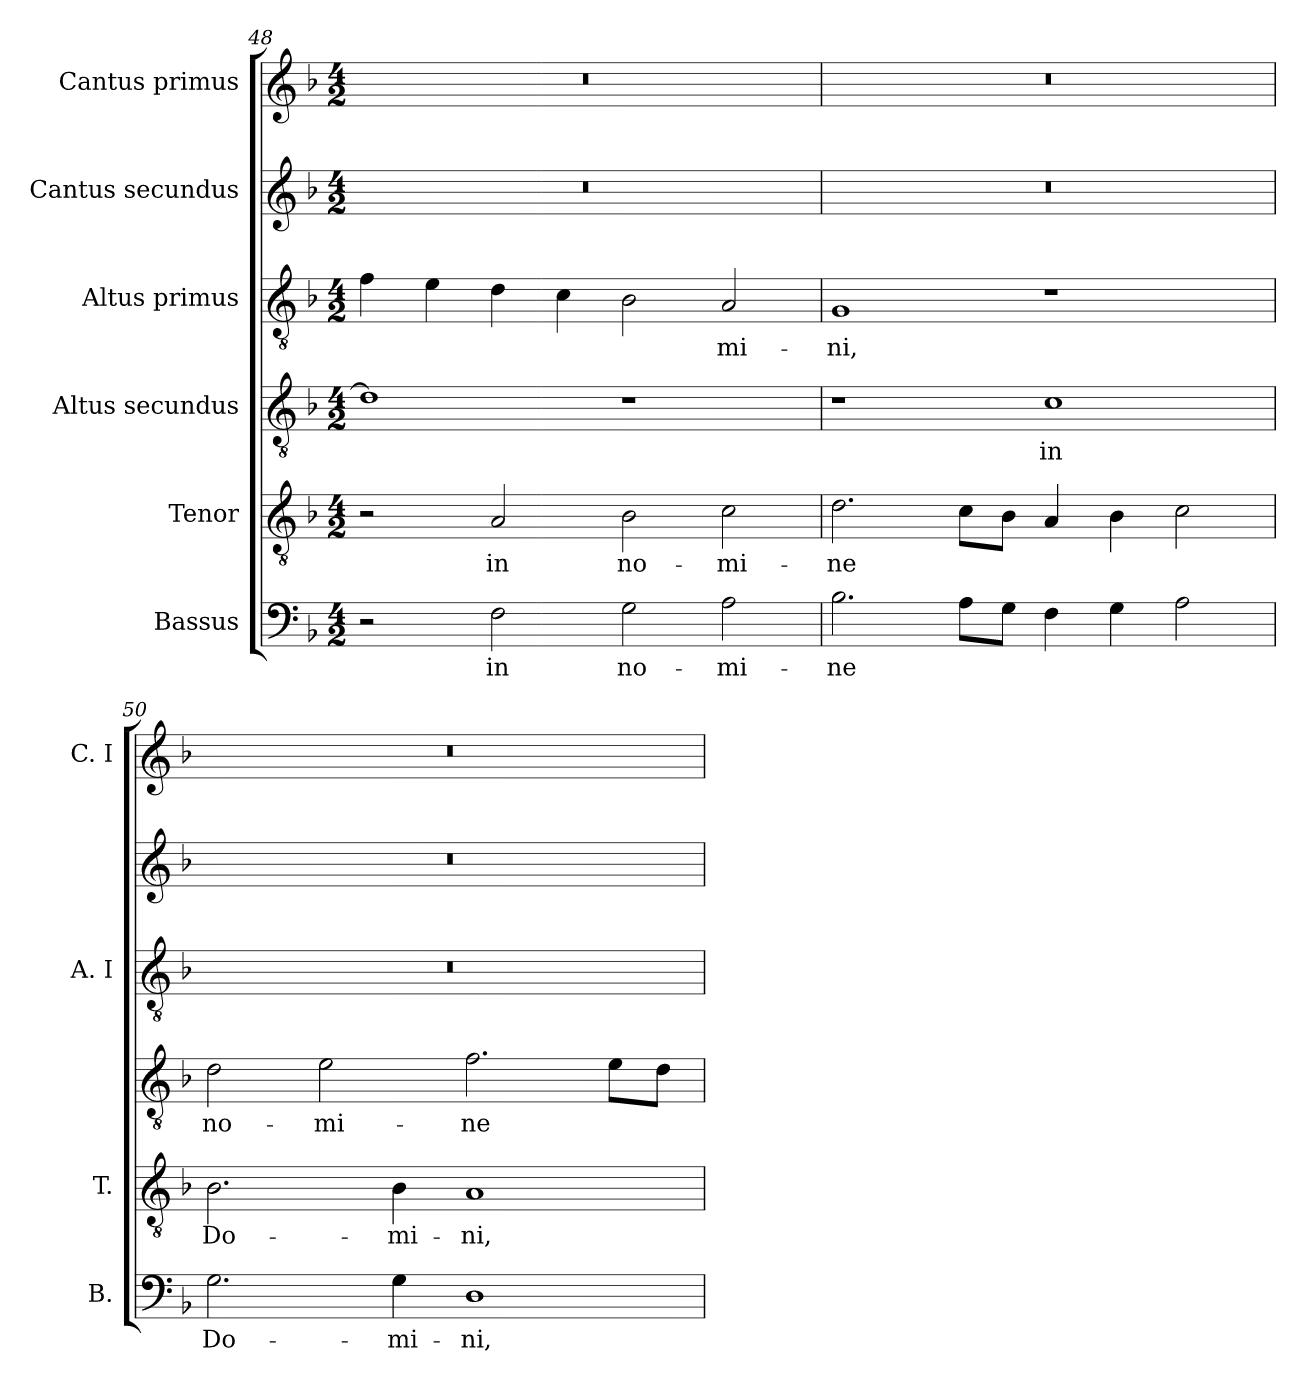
**kern	**text	**kern	**text	**kern	**text	**kern	**text	**kern	**kern
*part6	*part6	*part5	*part5	*part4	*part4	*part3	*part3	*part2	*part1
*staff6	*staff6	*staff5	*staff5	*staff4	*staff4	*staff3	*staff3	*staff2	*staff1
*I"Bassus	*	*I"Tenor	*	*I"Altus secundus	*	*I"Altus primus	*	*I"Cantus secundus	*I"Cantus primus
*I'B.	*	*I'T.	*	*	*	*I'A. I	*	*	*I'C. I
*clefF4	*	*clefGv2	*	*clefGv2	*	*clefGv2	*	*clefG2	*clefG2
*	*	*ITrd7c12	*	*ITrd7c12	*	*ITrd7c12	*	*	*
*k[b-]	*	*k[b-]	*	*k[b-]	*	*k[b-]	*	*k[b-]	*k[b-]
*d:	*	*d:	*	*d:	*	*d:	*	*d:	*d:
*M4/2	*	*M4/2	*	*M4/2	*	*M4/2	*	*M4/2	*M4/2
=48	=48	=48	=48	=48	=48	=48	=48	=48	=48
!	!	!	!	!	!	!	!	!LO:N:vis=1	!LO:N:vis=1
2r	.	2r	.	1Di]	.	4Fi\	.	0r	0r
.	.	.	.	.	.	4Ei\	.	.	.
!	!LO:LY:b:color=#000000	!	!	!	!	!	!	!	!
!	!	!	!LO:LY:b:color=#000000	!	!	!	!	!	!
2Fi\	in	2AAi/	in	.	.	4Di\	.	.	.
.	.	.	.	.	.	4Ci\	.	.	.
!	!LO:LY:b:color=#000000	!	!	!	!	!	!	!	!
!	!	!	!LO:LY:b:color=#000000	!	!	!	!	!	!
2Gi\	no-	2BB-i\	no-	1r	.	2BB-i\	.	.	.
!	!LO:LY:b:color=#000000	!	!	!	!	!	!	!	!
!	!	!	!LO:LY:b:color=#000000	!	!	!	!	!	!
!	!	!	!	!	!	!	!LO:LY:b:color=#000000	!	!
2Ai\	-mi-	2Ci\	-mi-	.	.	2AAi/	-mi-	.	.
!!LO:LB:g=z
=49	=49	=49	=49	=49	=49	=49	=49	=49	=49
!	!LO:LY:b:color=#000000	!	!	!	!	!	!	!	!
!	!	!	!LO:LY:b:color=#000000	!	!	!	!	!	!
!	!	!	!	!	!	!	!LO:LY:b:color=#000000	!LO:N:vis=1	!LO:N:vis=1
2.B-i\	-ne	2.Di\	-ne	1r	.	1GGi	-ni,	0r	0r
8Ai\L	.	8Ci\L	.	.	.	.	.	.	.
8Gi\J	.	8BB-i\J	.	.	.	.	.	.	.
!	!	!	!	!	!LO:LY:b:color=#000000	!	!	!	!
4Fi\	.	4AAi/	.	1Ci	in	1r	.	.	.
4Gi\	.	4BB-i\	.	.	.	.	.	.	.
2Ai\	.	2Ci\	.	.	.	.	.	.	.
=50	=50	=50	=50	=50	=50	=50	=50	=50	=50
!	!LO:LY:b:color=#000000	!	!	!	!	!	!	!	!
!	!	!	!LO:LY:b:color=#000000	!	!	!	!	!	!
!	!	!	!	!	!LO:LY:b:color=#000000	!LO:N:vis=1	!	!LO:N:vis=1	!LO:N:vis=1
2.Gi\	Do-	2.BB-i\	Do-	2Di\	no-	0r	.	0r	0r
!	!	!	!	!	!LO:LY:b:color=#000000	!	!	!	!
.	.	.	.	2Ei\	-mi-	.	.	.	.
!	!LO:LY:b:color=#000000	!	!	!	!	!	!	!	!
!	!	!	!LO:LY:b:color=#000000	!	!	!	!	!	!
4Gi\	-mi-	4BB-i\	-mi-	.	.	.	.	.	.
!	!LO:LY:b:color=#000000	!	!	!	!	!	!	!	!
!	!	!	!LO:LY:b:color=#000000	!	!	!	!	!	!
!	!	!	!	!	!LO:LY:b:color=#000000	!	!	!	!
1Di	-ni,	1AAi	-ni,	2.Fi\	-ne	.	.	.	.
.	.	.	.	8Ei\L	.	.	.	.	.
.	.	.	.	8Di\J	.	.	.	.	.
=	=	=	=	=	=	=	=	=	=
*-	*-	*-	*-	*-	*-	*-	*-	*-	*-
